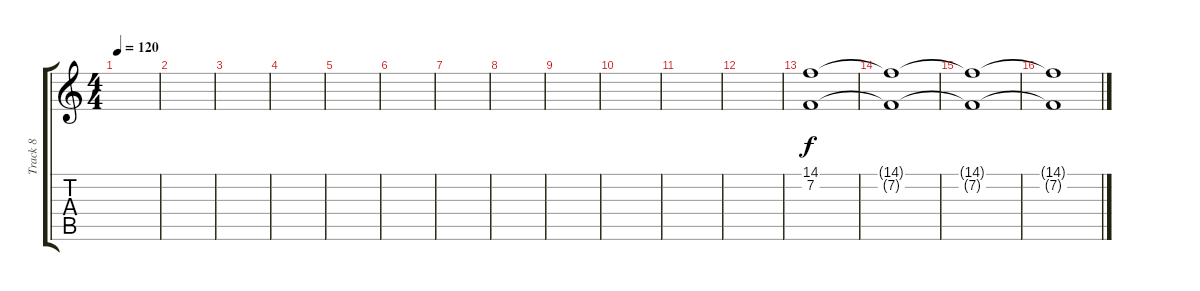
\track ("Track 8" "Track 8") {instrument stringensemble1}
\staff {score tabs}
\tuning (Eb4 Bb3 Gb3 Db3 Ab2 Db2) {hide}
\ts (4 4)
\tempo 120
\clef g2
\ks c
|
|
|
|
|
|
|
|
|
|
|
|
(14.1 7.2).1 |
(14.1{t} 7.2{t}).1 |
(14.1{t} 7.2{t}).1 |
(14.1{t} 7.2{t}).1
